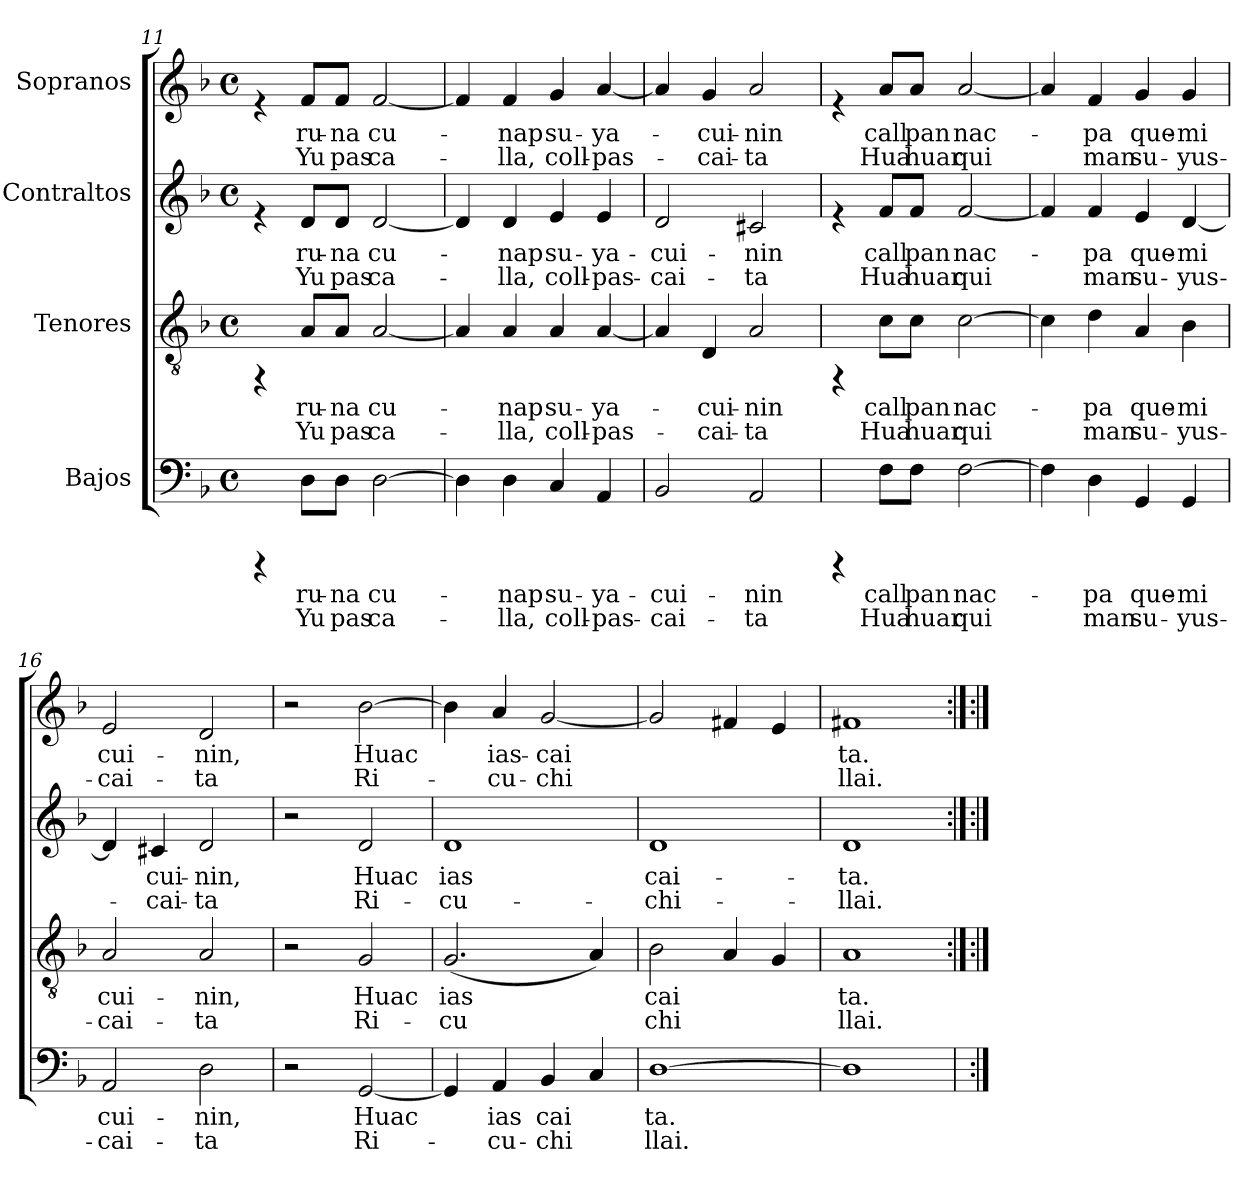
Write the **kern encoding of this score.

**kern	**text	**text	**kern	**text	**text	**kern	**text	**text	**kern	**text	**text
*part4	*part4	*part4	*part3	*part3	*part3	*part2	*part2	*part2	*part1	*part1	*part1
*staff4	*staff4	*staff4	*staff3	*staff3	*staff3	*staff2	*staff2	*staff2	*staff1	*staff1	*staff1
*I"Bajos	*	*	*I"Tenores	*	*	*I"Contraltos	*	*	*I"Sopranos	*	*
!!LO:LB:g=z
*clefF4	*	*	*clefGv2	*	*	*clefG2	*	*	*clefG2	*	*
*k[b-]	*	*	*k[b-]	*	*	*k[b-]	*	*	*k[b-]	*	*
*F:	*	*	*F:	*	*	*F:	*	*	*F:	*	*
*M4/4	*	*	*M4/4	*	*	*M4/4	*	*	*M4/4	*	*
*met(c)	*	*	*met(c)	*	*	*met(c)	*	*	*met(c)	*	*
=11	=11	=11	=11	=11	=11	=11	=11	=11	=11	=11	=11
4rBBBB	.	.	4rEE	.	.	4re	.	.	4re	.	.
!	!LO:LY:b:cj	!LO:LY:b:cj	!	!LO:LY:b:cj	!LO:LY:b:cj	!	!LO:LY:b:cj	!LO:LY:b:cj	!	!LO:LY:b:cj	!LO:LY:b:cj
8D\L	ru-	-Yu	8A/L	ru-	-Yu	8d/L	ru-	-Yu	8f/L	ru-	-Yu
!	!LO:LY:b:cj	!LO:LY:b:cj	!	!LO:LY:b:cj	!LO:LY:b:cj	!	!LO:LY:b:cj	!LO:LY:b:cj	!	!LO:LY:b:cj	!LO:LY:b:cj
8D\J	na	pas	8A/J	na	pas	8d/J	na	pas	8f/J	na	pas
!	!LO:LY:b:cj	!LO:LY:b:cj	!	!LO:LY:b:cj	!LO:LY:b:cj	!	!LO:LY:b:cj	!LO:LY:b:cj	!	!LO:LY:b:cj	!LO:LY:b:cj
[>2D\	cu-	-ca-	[<2A/	cu-	-ca-	[<2d/	cu-	-ca-	[<2f/	cu-	-ca-
=12	=12	=12	=12	=12	=12	=12	=12	=12	=12	=12	=12
4D\]	.	.	4A/]	.	.	4d/]	.	.	4f/]	.	.
!	!LO:LY:b:cj	!LO:LY:b:cj	!	!LO:LY:b:cj	!LO:LY:b:cj	!	!LO:LY:b:cj	!LO:LY:b:cj	!	!LO:LY:b:cj	!LO:LY:b:cj
4D\	-nap	lla,	4A/	-nap	lla,	4d/	-nap	lla,	4f/	-nap	lla,
!	!LO:LY:b:cj	!LO:LY:b:cj	!	!LO:LY:b:cj	!LO:LY:b:cj	!	!LO:LY:b:cj	!LO:LY:b:cj	!	!LO:LY:b:cj	!LO:LY:b:cj
4C/	su-	-coll-	4A/	su-	-coll-	4e/	su-	-coll-	4g/	su-	-coll-
!	!LO:LY:b:cj	!LO:LY:b:cj	!	!LO:LY:b:cj	!LO:LY:b:cj	!	!LO:LY:b:cj	!LO:LY:b:cj	!	!LO:LY:b:cj	!LO:LY:b:cj
4AA/	-ya-	-pas-	[<4A/	-ya-	-pas-	4e/	-ya-	-pas-	[<4a/	-ya-	-pas-
=13	=13	=13	=13	=13	=13	=13	=13	=13	=13	=13	=13
!	!LO:LY:b:cj	!LO:LY:b:cj	!	!	!	!	!LO:LY:b:cj	!LO:LY:b:cj	!	!	!
2BB-/	-cui-	-cai-	4A/]	.	.	2d/	-cui-	-cai-	4a/]	.	.
!	!	!	!	!LO:LY:b:cj	!LO:LY:b:cj	!	!	!	!	!LO:LY:b:cj	!LO:LY:b:cj
.	.	.	4D/	-cui-	-cai-	.	.	.	4g/	-cui-	-cai-
!	!LO:LY:b:cj	!LO:LY:b:cj	!	!LO:LY:b:cj	!LO:LY:b:cj	!	!LO:LY:b:cj	!LO:LY:b:cj	!	!LO:LY:b:cj	!LO:LY:b:cj
2AA/	-nin	ta	2A/	-nin	ta	2c#X/	-nin	ta	2a/	-nin	ta
!!LO:PB:g=z
=14	=14	=14	=14	=14	=14	=14	=14	=14	=14	=14	=14
4rBBBB	.	.	4rEE	.	.	4re	.	.	4re	.	.
!	!LO:LY:b:cj	!LO:LY:b:cj	!	!LO:LY:b:cj	!LO:LY:b:cj	!	!LO:LY:b:cj	!LO:LY:b:cj	!	!LO:LY:b:cj	!LO:LY:b:cj
8F\L	call	Hua	8c\L	call	Hua	8f/L	call	Hua	8a/L	call	Hua
!	!LO:LY:b:cj	!LO:LY:b:cj	!	!LO:LY:b:cj	!LO:LY:b:cj	!	!LO:LY:b:cj	!LO:LY:b:cj	!	!LO:LY:b:cj	!LO:LY:b:cj
8F\J	pan	huar	8c\J	pan	huar	8f/J	pan	huar	8a/J	pan	huar
!	!LO:LY:b:cj	!LO:LY:b:cj	!	!LO:LY:b:cj	!LO:LY:b:cj	!	!LO:LY:b:cj	!LO:LY:b:cj	!	!LO:LY:b:cj	!LO:LY:b:cj
[>2F\	nac-	-qui	[>2c\	nac-	-qui	[<2f/	nac-	-qui	[<2a/	nac-	-qui
=15	=15	=15	=15	=15	=15	=15	=15	=15	=15	=15	=15
4F\]	.	.	4c\]	.	.	4f/]	.	.	4a/]	.	.
!	!LO:LY:b:cj	!LO:LY:b:cj	!	!LO:LY:b:cj	!LO:LY:b:cj	!	!LO:LY:b:cj	!LO:LY:b:cj	!	!LO:LY:b:cj	!LO:LY:b:cj
4D\	pa	man	4d\	pa	man	4f/	pa	man	4f/	pa	man
!	!LO:LY:b:cj	!LO:LY:b:cj	!	!LO:LY:b:cj	!LO:LY:b:cj	!	!LO:LY:b:cj	!LO:LY:b:cj	!	!LO:LY:b:cj	!LO:LY:b:cj
4GG/	que-	-su-	4A/	que-	-su-	4e/	que-	-su-	4g/	que-	-su-
!	!LO:LY:b:cj	!LO:LY:b:cj	!	!LO:LY:b:cj	!LO:LY:b:cj	!	!LO:LY:b:cj	!LO:LY:b:cj	!	!LO:LY:b:cj	!LO:LY:b:cj
4GG/	-mi	yus-	4B-\	-mi	yus-	[<4d/	-mi	yus-	4g/	-mi	yus-
=16	=16	=16	=16	=16	=16	=16	=16	=16	=16	=16	=16
!	!LO:LY:b:cj	!LO:LY:b:cj	!	!LO:LY:b:cj	!LO:LY:b:cj	!	!	!	!	!LO:LY:b:cj	!LO:LY:b:cj
2AA/	-cui-	-cai-	2A/	-cui-	-cai-	4d/]	.	.	2e/	-cui-	-cai-
!	!	!	!	!	!	!	!LO:LY:b:cj	!LO:LY:b:cj	!	!	!
.	.	.	.	.	.	4c#X/	-cui-	-cai-	.	.	.
!	!LO:LY:b:cj	!LO:LY:b:cj	!	!LO:LY:b:cj	!LO:LY:b:cj	!	!LO:LY:b:cj	!LO:LY:b:cj	!	!LO:LY:b:cj	!LO:LY:b:cj
2D\	-nin,	ta	2A/	-nin,	ta	2d/	-nin,	ta	2d/	-nin,	ta
!!LO:LB:g=z
=17	=17	=17	=17	=17	=17	=17	=17	=17	=17	=17	=17
2r	.	.	2r	.	.	2r	.	.	2r	.	.
!	!LO:LY:b:cj	!LO:LY:b:cj	!	!LO:LY:b:cj	!LO:LY:b:cj	!	!LO:LY:b:cj	!LO:LY:b:cj	!	!LO:LY:b:cj	!LO:LY:b:cj
[<2GG/	Huac	Ri-	2G/	Huac	Ri-	2d/	Huac	Ri-	[>2b-\	Huac	Ri-
=18	=18	=18	=18	=18	=18	=18	=18	=18	=18	=18	=18
!	!	!	!	!LO:LY:b:cj	!LO:LY:b:cj	!	!LO:LY:b:cj	!LO:LY:b:cj	!	!	!
4GG/]	.	.	(<2.G/	-ias	cu-	1d	-ias	cu-	4b-\]	.	.
!	!LO:LY:b:cj	!LO:LY:b:cj	!	!	!	!	!	!	!	!LO:LY:b:cj	!LO:LY:b:cj
4AA/	-ias	cu-	.	.	.	.	.	.	4a/	-ias-	-cu-
!	!LO:LY:b:cj	!LO:LY:b:cj	!	!	!	!	!	!	!	!LO:LY:b:cj	!LO:LY:b:cj
4BB-/	-cai-	-chi-	.	.	.	.	.	.	[<2g/	-cai-	-chi-
!	!LO:LY:b:cj	!LO:LY:b:cj	!	!LO:LY:b:cj	!LO:LY:b:cj	!	!	!	!	!	!
4C/	--	--	4A/)	-	-	.	.	.	.	.	.
=19	=19	=19	=19	=19	=19	=19	=19	=19	=19	=19	=19
!	!LO:LY:b:cj	!LO:LY:b:cj	!	!LO:LY:b:cj	!LO:LY:b:cj	!	!LO:LY:b:cj	!LO:LY:b:cj	!	!	!
[>1D	-ta.	llai.	2B-\	-cai-	-chi-	1d	-cai-	-chi-	2g/]	.	.
!	!	!	!	!LO:LY:b:cj	!LO:LY:b:cj	!	!	!	!	!LO:LY:b:cj	!LO:LY:b:cj
.	.	.	4A/	--	--	.	.	.	4f#X/	--	--
!	!	!	!	!LO:LY:b:cj	!LO:LY:b:cj	!	!	!	!	!LO:LY:b:cj	!LO:LY:b:cj
.	.	.	4G/	--	--	.	.	.	4e/	--	--
=20	=20	=20	=20	=20	=20	=20	=20	=20	=20	=20	=20
!	!	!	!	!LO:LY:b:cj	!LO:LY:b:cj	!	!LO:LY:b:cj	!LO:LY:b:cj	!	!LO:LY:b:cj	!LO:LY:b:cj
1D]	.	.	1A	-ta.	llai.	1d	-ta.	llai.	1f#X	-ta.	llai.
=	=:|!	=:|!	=:|!	=:|!	=:|!	=:|!	=:|!	=:|!	=:|!	=:|!	=:|!
*-	*-	*-	*-	*-	*-	*-	*-	*-	*-	*-	*-
